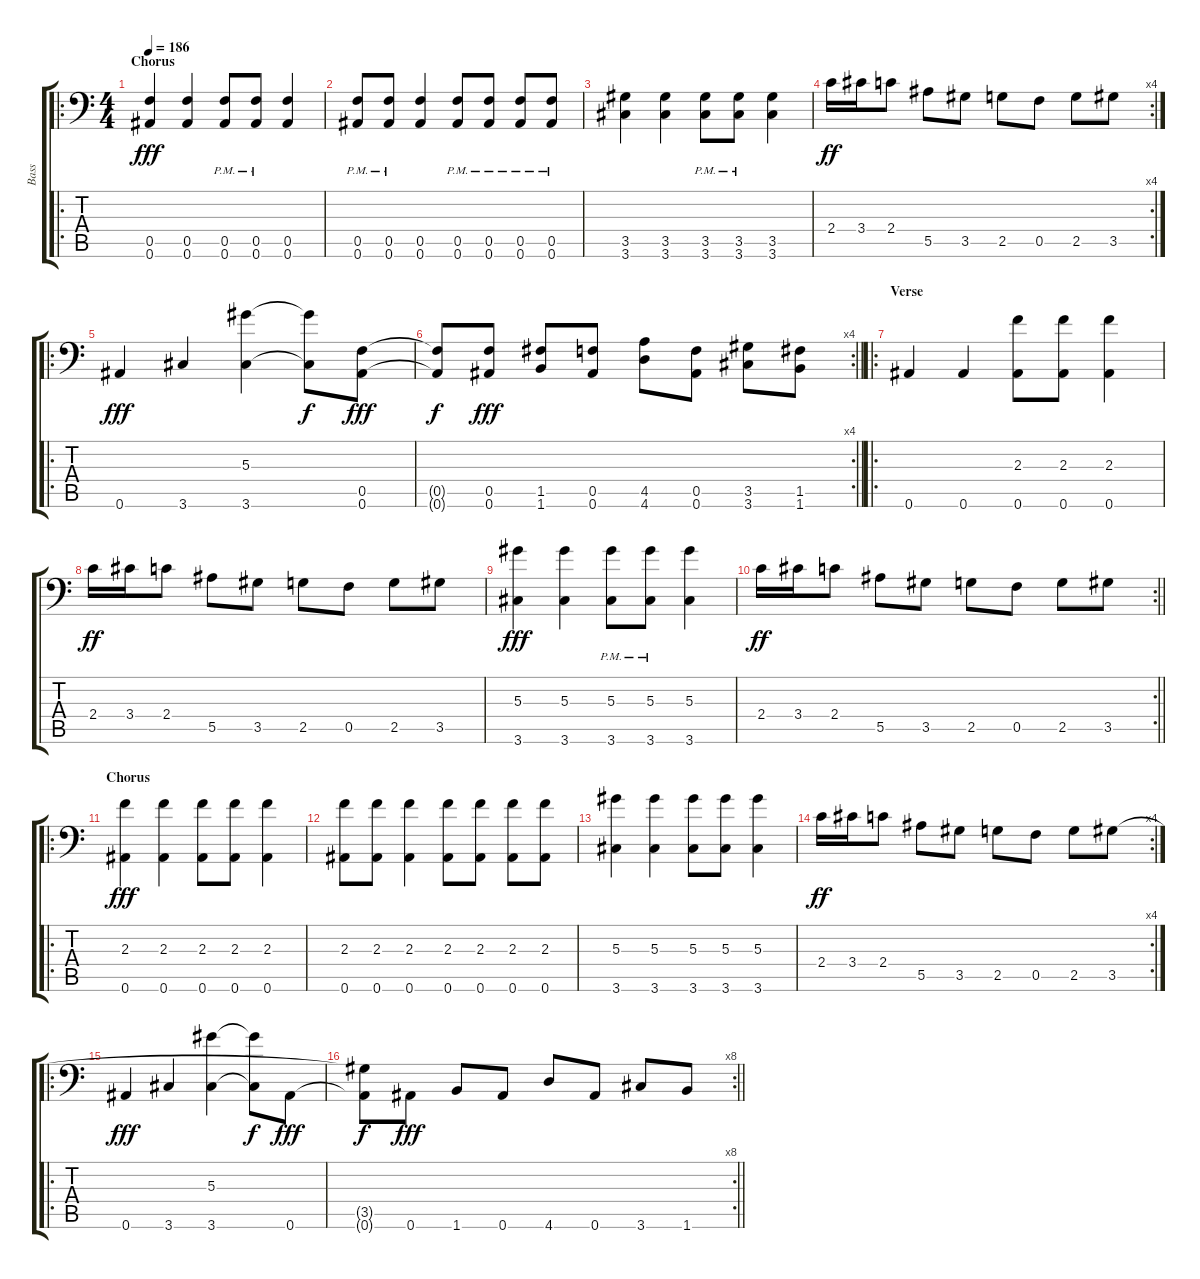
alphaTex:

\track ("Bass" "Bass") {instrument slapbass1}
\staff {score tabs}
\tuning (C4 G3 Eb3 Bb2 F2 Bb1) {hide}
\ro
\ts (4 4)
\section ("" "Chorus")
\tempo 186
\clef f4
\ks c
(0.5 0.6).4{dy fff} (0.5 0.6).4 (0.5 0.6{pm}).8 (0.5{pm} 0.6{pm}).8 (0.5 0.6).4 |
(0.5{pm} 0.6{pm}).8 (0.5{pm} 0.6{pm}).8 (0.5 0.6).4 (0.5{pm} 0.6{pm}).8 (0.5{pm} 0.6{pm}).8 (0.5{pm} 0.6{pm}).8 (0.5{pm} 0.6{pm}).8 |
(3.5 3.6).4 (3.5 3.6).4 (3.5{pm} 3.6{pm}).8 (3.5{pm} 3.6{pm}).8 (3.5 3.6).4 |
\rc 4
2.4.16{dy ff} 3.4.16 2.4.8 5.5.8 3.5.8 2.5.8 0.5.8 2.5.8 3.5.8 |
\ro
0.6.4{dy fff} 3.6.4 (5.3 3.6).4 (5.3{t} 3.6{t}).8{dy f} (0.5 0.6).8{dy fff} |
\rc 4
\barLineRight lightlight
(0.5{t} 0.6{t}).8{dy f} (0.5 0.6).8{dy fff} (1.5 1.6).8 (0.5 0.6).8 (4.5 4.6).8 (0.5 0.6).8 (3.5 3.6).8 (1.5 1.6).8 |
\ro
\section ("" "Verse")
0.6.4 0.6.4 (2.3 0.6).8 (2.3 0.6).8 (2.3 0.6).4 |
2.4.16{dy ff} 3.4.16 2.4.8 5.5.8 3.5.8 2.5.8 0.5.8 2.5.8 3.5.8 |
(5.3 3.6).4{dy fff} (5.3 3.6).4 (5.3{pm} 3.6{pm}).8 (5.3{pm} 3.6{pm}).8 (5.3 3.6).4 |
\rc 2
\barLineRight lightlight
2.4.16{dy ff} 3.4.16 2.4.8 5.5.8 3.5.8 2.5.8 0.5.8 2.5.8 3.5.8 |
\ro
\section ("" "Chorus")
(2.3 0.6).4{dy fff} (2.3 0.6).4 (2.3 0.6).8 (2.3 0.6).8 (2.3 0.6).4 |
(2.3 0.6).8 (2.3 0.6).8 (2.3 0.6).4 (2.3 0.6).8 (2.3 0.6).8 (2.3 0.6).8 (2.3 0.6).8 |
(5.3 3.6).4 (5.3 3.6).4 (5.3 3.6).8 (5.3 3.6).8 (5.3 3.6).4 |
\rc 4
2.4.16{dy ff} 3.4.16 2.4.8 5.5.8 3.5.8 2.5.8 0.5.8 2.5.8 3.5.8 |
\ro
0.6.4{dy fff} 3.6.4 (5.3 3.6).4 (5.3{t} 3.6{t}).8{dy f} 0.6.8{dy fff} |
\rc 8
\barLineRight lightlight
(3.5{t} 0.6{t}).8{dy f} 0.6.8{dy fff} 1.6.8 0.6.8 4.6.8 0.6.8 3.6.8 1.6.8
